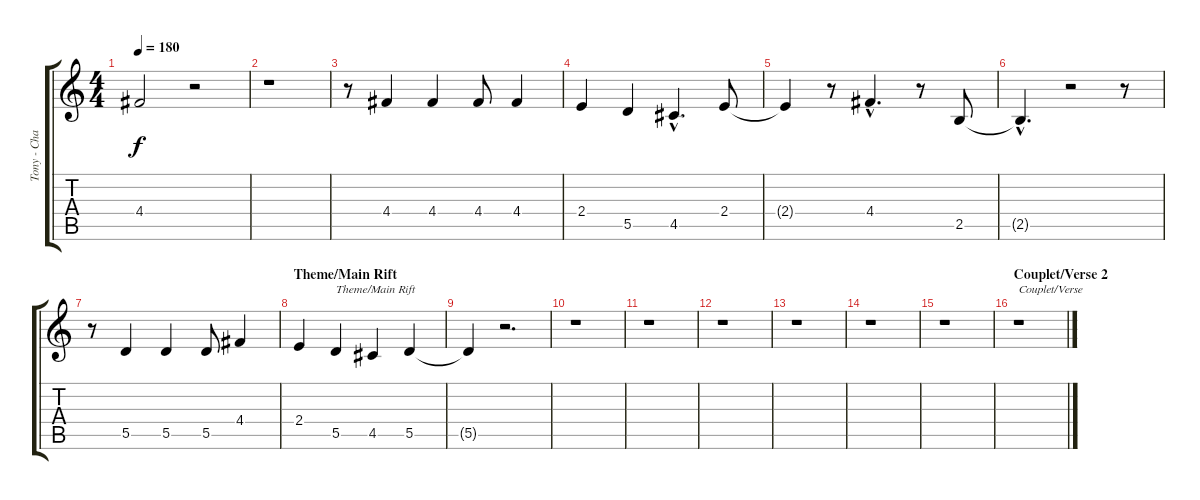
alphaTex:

\track ("Tony - Chant/Vocals" "Tony - Cha") {instrument electricguitarclean}
\staff {score tabs}
\tuning (E4 B3 G3 D3 A2 E2) {hide}
\ts (4 4)
\tempo 180
\clef g2
\ks c
4.4{t}.2{dy f} r.2 |
r.1 |
r.8 4.4.4 4.4.4 4.4.8 4.4.4 |
2.4.4 5.5.4 4.5{hac}.4{d} 2.4.8 |
2.4{t}.4 r.8 4.4{hac}.4{d} r.8 2.5.8 |
2.5{hac t}.4{d} r.2 r.8 |
r.8 5.5.4 5.5.4 5.5.8 4.4.4 |
\section ("" "Theme/Main Rift")
2.4.4 5.5.4{txt "Theme/Main Rift"} 4.5.4 5.5.4 |
5.5{t}.4 r.2{d} |
r.1 |
r.1 |
r.1 |
r.1 |
r.1 |
r.1 |
\section ("" "Couplet/Verse 2")
r.1{txt "Couplet/Verse"}
